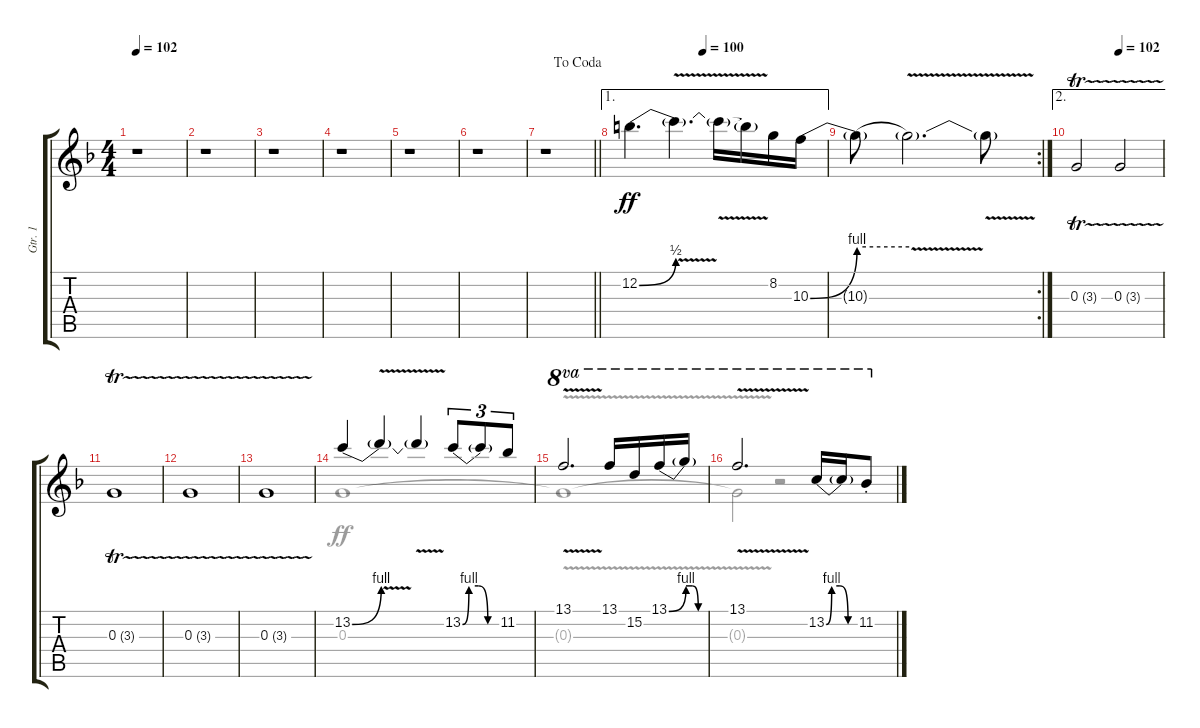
\track ("Gtr. 1" "Gtr. 1") {instrument distortionguitar}
\staff {score tabs}
\tuning (E4 B3 G3 D3 A2 E2) {hide}
\voice
\ts (4 4)
\tempo 102
\clef g2
\ks f
r.1{dy mp} |
r.1 |
r.1 |
r.1 |
r.1 |
r.1 |
\jump dacoda
\barLineRight lightlight
r.1 |
\ae 1
\tempo (100 0.375)
12.2{be (bend 0 0 60 2)}.4{d dy ff} 12.2{v t}.4{d} 12.2{v t}.16 12.2{t}.16 8.2.16 10.3{be (bend 0 0 60 4)}.16 |
\rc 2
10.3{be (hold 0 4 60 4) t}.8 10.3{v t}.2{d} 10.3{t}.8 |
\ae 2
\tempo (102 0.5)
0.3{tr (3 32)}.2 0.3{tr (3 32)}.2 |
0.3{tr (3 32)}.1 |
0.3{tr (3 32)}.1 |
0.3{tr (3 32)}.1 |
13.2{be (bend 0 0 60 4)}.4 13.2{v t}.4 13.2{v t}.4 13.2{be (custom 0 0 10 4 25 4 40 0 60 0)}.8{tu (3 2)} 13.2{t}.8{tu (3 2)} 11.2.8{tu (3 2)} |
13.1{v}.2{d ot 8va} 13.1.16{ot 8va} 15.2.16{ot 8va} 13.1{be (bend 0 0 60 4)}.16{ot 8va} 13.1{be (custom 0 4 20 4 40 0 60 0) t}.16{ot 8va} |
13.1{v}.2{d ot 8va} 13.2{be (custom 0 0 10 4 25 4 40 0 60 0)}.16{ot 8va} 13.2{t}.16{ot 8va} 11.2{st}.8{ot 8va}
\voice
\clef g2
\ottava regular
\simile none
\ks f
|
|
|
|
|
|
\barLineRight lightlight
|
|
|
|
|
|
|
0.3.1 |
0.3{v t}.1 |
0.3{v t}.2 r.2
